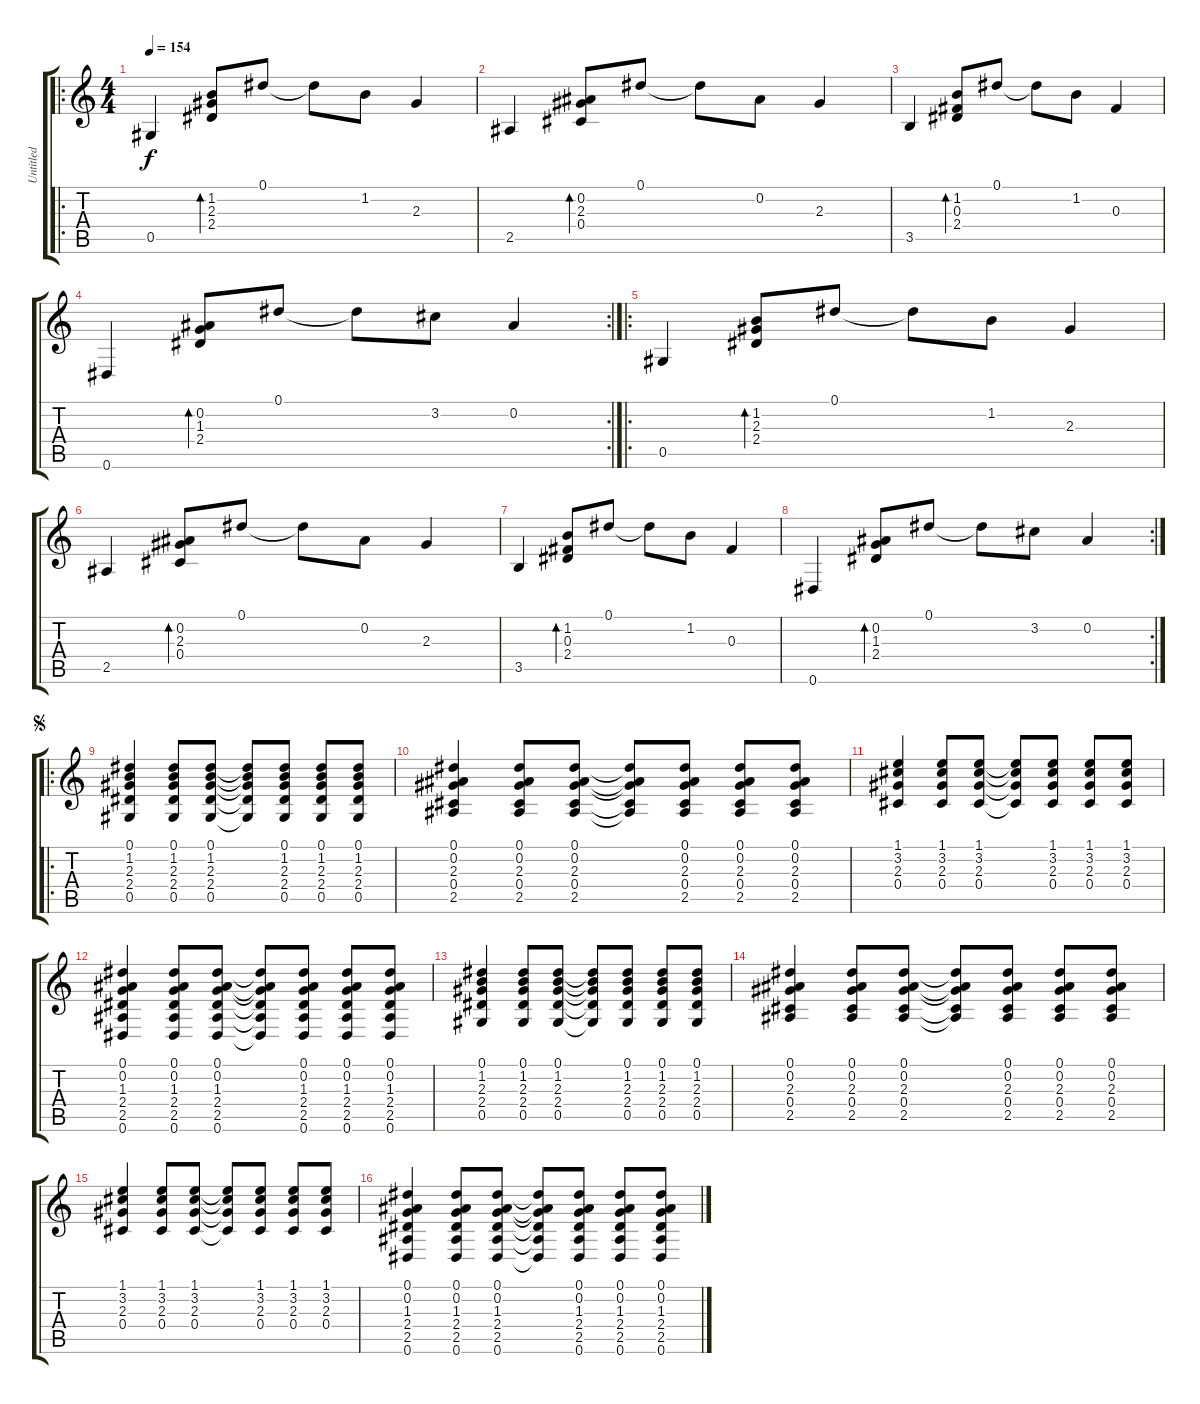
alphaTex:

\track ("Untitled" "Untitled") {instrument acousticguitarnylon}
\staff {score tabs}
\tuning (Eb4 Bb3 Gb3 Db3 Ab2 Eb2) {hide}
\ro
\ts (4 4)
\tempo 154
\clef g2
\ks c
0.5.4{dy f instrument acousticguitarnylon} (1.2 2.3 2.4).8{bd 30} 0.1.8 0.1{t}.8 1.2.8 2.3.4 |
2.5.4 (0.2 2.3 0.4).8{bd 30} 0.1.8 0.1{t}.8 0.2.8 2.3.4 |
3.5.4 (1.2 0.3 2.4).8{bd 30} 0.1.8 0.1{t}.8 1.2.8 0.3.4 |
\rc 2
0.6.4 (0.2 1.3 2.4).8{bd 30} 0.1.8 0.1{t}.8 3.2.8 0.2.4 |
\ro
0.5.4 (1.2 2.3 2.4).8{bd 30} 0.1.8 0.1{t}.8 1.2.8 2.3.4 |
2.5.4 (0.2 2.3 0.4).8{bd 30} 0.1.8 0.1{t}.8 0.2.8 2.3.4 |
3.5.4 (1.2 0.3 2.4).8{bd 30} 0.1.8 0.1{t}.8 1.2.8 0.3.4 |
\rc 2
0.6.4 (0.2 1.3 2.4).8{bd 30} 0.1.8 0.1{t}.8 3.2.8 0.2.4 |
\ro
\jump segno
(0.1 1.2 2.3 2.4 0.5).4 (0.1 1.2 2.3 2.4 0.5).8 (0.1 1.2 2.3 2.4 0.5).8 (0.1{t} 1.2{t} 2.3{t} 2.4{t} 0.5{t}).8 (0.1 1.2 2.3 2.4 0.5).8 (0.1 1.2 2.3 2.4 0.5).8 (0.1 1.2 2.3 2.4 0.5).8 |
(0.1 0.2 2.3 0.4 2.5).4 (0.1 0.2 2.3 0.4 2.5).8 (0.1 0.2 2.3 0.4 2.5).8 (0.1{t} 0.2{t} 2.3{t} 0.4{t} 2.5{t}).8 (0.1 0.2 2.3 0.4 2.5).8 (0.1 0.2 2.3 0.4 2.5).8 (0.1 0.2 2.3 0.4 2.5).8 |
(1.1 3.2 2.3 0.4).4 (1.1 3.2 2.3 0.4).8 (1.1 3.2 2.3 0.4).8 (1.1{t} 3.2{t} 2.3{t} 0.4{t}).8 (1.1 3.2 2.3 0.4).8 (1.1 3.2 2.3 0.4).8 (1.1 3.2 2.3 0.4).8 |
(0.1 0.2 1.3 2.4 2.5 0.6).4 (0.1 0.2 1.3 2.4 2.5 0.6).8 (0.1 0.2 1.3 2.4 2.5 0.6).8 (0.1{t} 0.2{t} 1.3{t} 2.4{t} 2.5{t} 0.6{t}).8 (0.1 0.2 1.3 2.4 2.5 0.6).8 (0.1 0.2 1.3 2.4 2.5 0.6).8 (0.1 0.2 1.3 2.4 2.5 0.6).8 |
(0.1 1.2 2.3 2.4 0.5).4 (0.1 1.2 2.3 2.4 0.5).8 (0.1 1.2 2.3 2.4 0.5).8 (0.1{t} 1.2{t} 2.3{t} 2.4{t} 0.5{t}).8 (0.1 1.2 2.3 2.4 0.5).8 (0.1 1.2 2.3 2.4 0.5).8 (0.1 1.2 2.3 2.4 0.5).8 |
(0.1 0.2 2.3 0.4 2.5).4 (0.1 0.2 2.3 0.4 2.5).8 (0.1 0.2 2.3 0.4 2.5).8 (0.1{t} 0.2{t} 2.3{t} 0.4{t} 2.5{t}).8 (0.1 0.2 2.3 0.4 2.5).8 (0.1 0.2 2.3 0.4 2.5).8 (0.1 0.2 2.3 0.4 2.5).8 |
(1.1 3.2 2.3 0.4).4 (1.1 3.2 2.3 0.4).8 (1.1 3.2 2.3 0.4).8 (1.1{t} 3.2{t} 2.3{t} 0.4{t}).8 (1.1 3.2 2.3 0.4).8 (1.1 3.2 2.3 0.4).8 (1.1 3.2 2.3 0.4).8 |
(0.1 0.2 1.3 2.4 2.5 0.6).4 (0.1 0.2 1.3 2.4 2.5 0.6).8 (0.1 0.2 1.3 2.4 2.5 0.6).8 (0.1{t} 0.2{t} 1.3{t} 2.4{t} 2.5{t} 0.6{t}).8 (0.1 0.2 1.3 2.4 2.5 0.6).8 (0.1 0.2 1.3 2.4 2.5 0.6).8 (0.1 0.2 1.3 2.4 2.5 0.6).8
